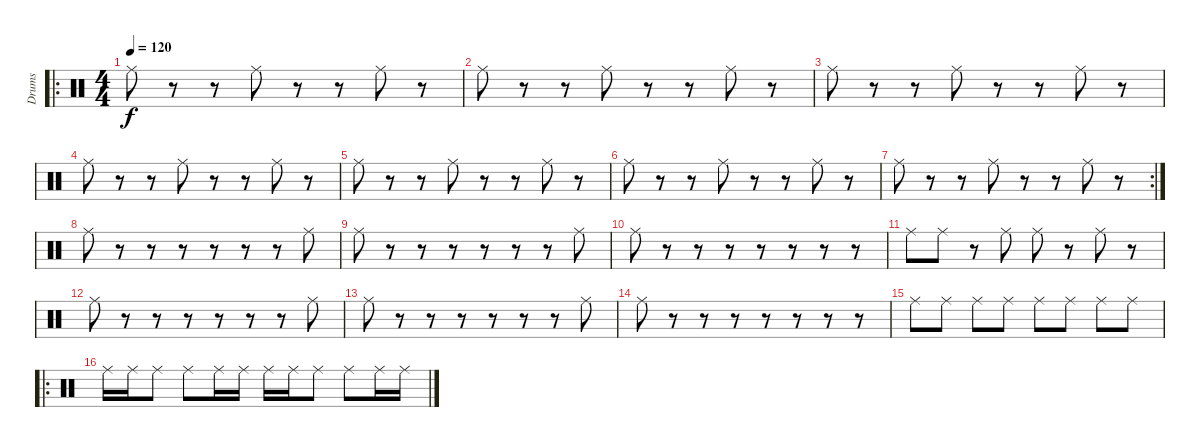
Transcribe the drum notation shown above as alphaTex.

\track ("Drums" "Drums") {instrument percussion}
\staff {score}
\articulation defaults
\ro
\ts (4 4)
\tempo 120
\clef neutral
\ks c "Ride (middle)".8{dy f}
r.8 r.8 "Ride (middle)".8 r.8 r.8 "Ride (middle)".8 r.8 |
"Ride (middle)".8 r.8 r.8 "Ride (middle)".8 r.8 r.8 "Ride (middle)".8 r.8 |
"Ride (middle)".8 r.8 r.8 "Ride (middle)".8 r.8 r.8 "Ride (middle)".8 r.8 |
"Ride (middle)".8 r.8 r.8 "Ride (middle)".8 r.8 r.8 "Ride (middle)".8 r.8 |
"Ride (middle)".8 r.8 r.8 "Ride (middle)".8 r.8 r.8 "Ride (middle)".8 r.8 |
"Ride (middle)".8 r.8 r.8 "Ride (middle)".8 r.8 r.8 "Ride (middle)".8 r.8 |
\rc 2 "Ride (middle)".8
r.8 r.8 "Ride (middle)".8 r.8 r.8 "Ride (middle)".8 r.8 |
"Ride (middle)".8 r.8 r.8 r.8 r.8 r.8 r.8 "Ride (middle)".8 |
"Ride (middle)".8 r.8 r.8 r.8 r.8 r.8 r.8 "Ride (middle)".8 |
"Ride (middle)".8 r.8 r.8 r.8 r.8 r.8 r.8 r.8 |
"Ride (middle)".8 "Ride (middle)".8 r.8 "Ride (middle)".8 "Ride (middle)".8 r.8 "Ride (middle)".8 r.8 |
"Ride (middle)".8 r.8 r.8 r.8 r.8 r.8 r.8 "Ride (middle)".8 |
"Ride (middle)".8 r.8 r.8 r.8 r.8 r.8 r.8 "Ride (middle)".8 |
"Ride (middle)".8 r.8 r.8 r.8 r.8 r.8 r.8 r.8 |
"Ride (middle)".8 "Ride (middle)".8 "Ride (middle)".8 "Ride (middle)".8 "Ride (middle)".8 "Ride (middle)".8 "Ride (middle)".8 "Ride (middle)".8 |
\ro "Ride (middle)".16 "Ride (middle)".16 "Ride (middle)".8 "Ride (middle)".8 "Ride (middle)".16 "Ride (middle)".16 "Ride (middle)".16 "Ride (middle)".16 "Ride (middle)".8 "Ride (middle)".8 "Ride (middle)".16 "Ride (middle)".16
